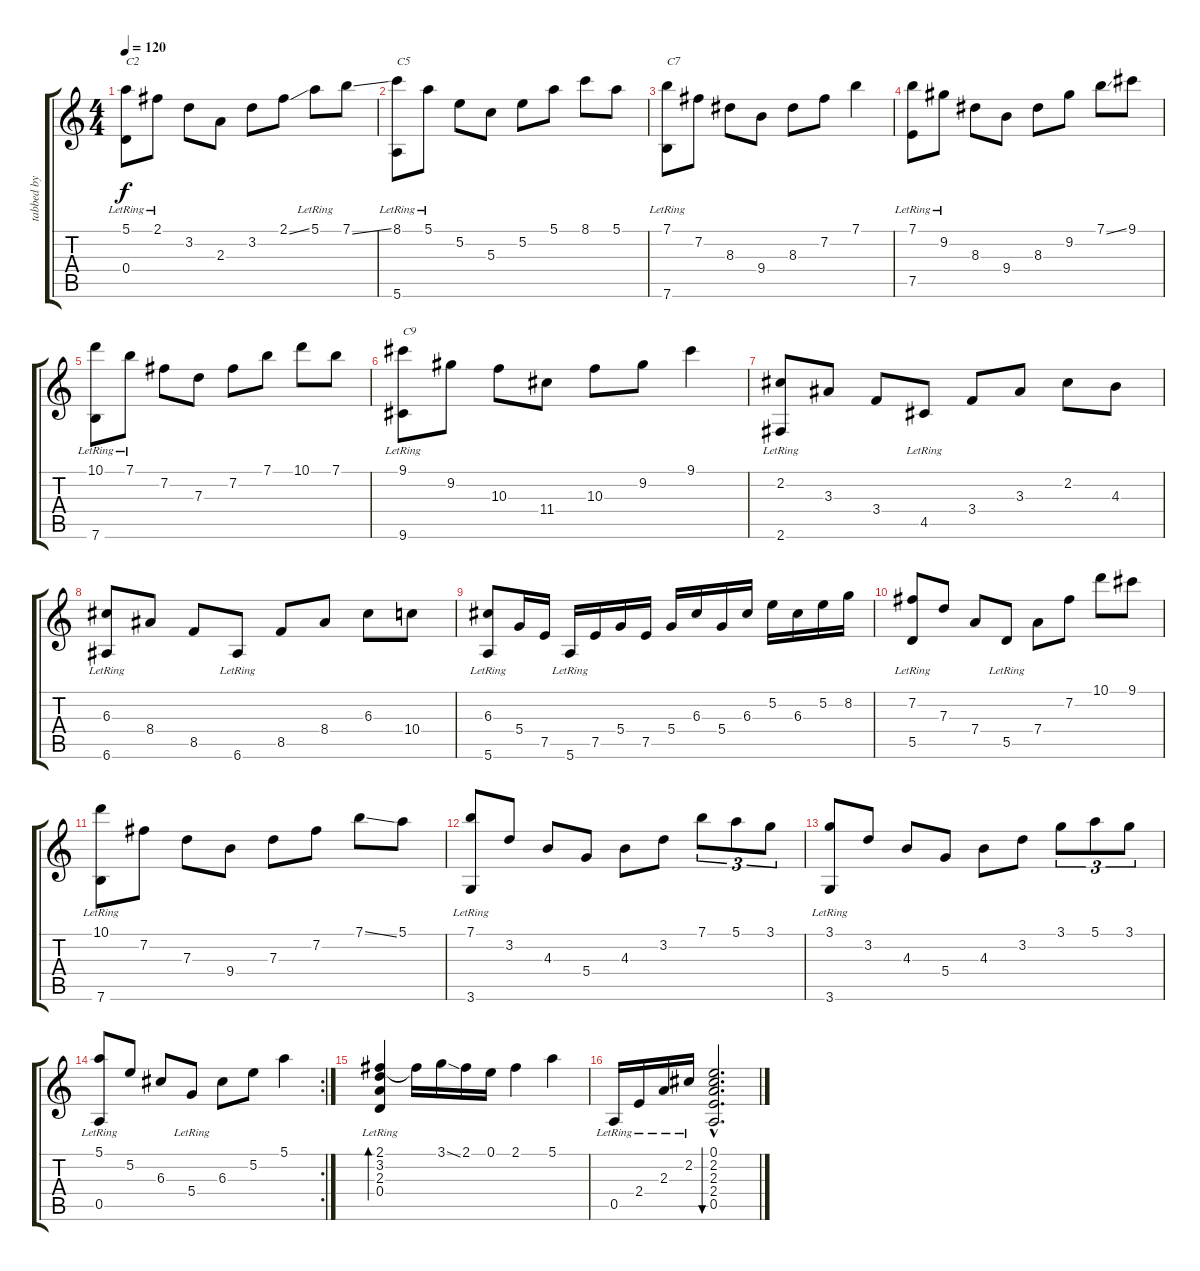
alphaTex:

\track ("tabbed by Bin Sun" "tabbed by ") {instrument acousticguitarnylon}
\staff {score tabs}
\tuning (E4 B3 G3 D3 A2 E2) {hide}
\ts (4 4)
\tempo 120
\clef g2
\ks c
(5.1{lr} 0.4{lr}).8{txt "C2" dy f} 2.1{lr}.8 3.2.8 2.3.8 3.2.8 2.1{ss}.8 5.1{lr}.8 7.1{ss}.8 |
(8.1 5.6{lr}).8{txt "C5"} 5.1{lr}.8 5.2.8 5.3.8 5.2.8 5.1.8 8.1.8 5.1.8 |
(7.1{lr} 7.6{lr}).8{txt "C7"} 7.2.8 8.3.8 9.4.8 8.3.8 7.2.8 7.1.4 |
(7.1{lr} 7.5{lr}).8 9.2{lr}.8 8.3.8 9.4.8 8.3.8 9.2.8 7.1{ss}.8 9.1.8 |
(10.1 7.6{lr}).8 7.1{lr}.8 7.2.8 7.3.8 7.2.8 7.1.8 10.1.8 7.1.8 |
(9.1{lr} 9.6{lr}).8{txt "C9"} 9.2.8 10.3.8 11.4.8 10.3.8 9.2.8 9.1.4 |
(2.2{lr} 2.6{lr}).8 3.3.8 3.4.8 4.5{lr}.8 3.4.8 3.3.8 2.2.8 4.3.8 |
(6.3{lr} 6.6{lr}).8 8.4.8 8.5.8 6.6{lr}.8 8.5.8 8.4.8 6.3.8 10.4.8 |
(6.3{lr} 5.6{lr}).8 5.4.16 7.5.16 5.6{lr}.16 7.5.16 5.4.16 7.5.16 5.4.16 6.3.16 5.4.16 6.3.16 5.2.16 6.3.16 5.2.16 8.2.16 |
(7.2{lr} 5.5{lr}).8 7.3.8 7.4.8 5.5{lr}.8 7.4.8 7.2.8 10.1.8 9.1.8 |
(10.1{lr} 7.6{lr}).8 7.2.8 7.3.8 9.4.8 7.3.8 7.2.8 7.1{ss}.8 5.1.8 |
(7.1{lr} 3.6{lr}).8 3.2.8 4.3.8 5.4.8 4.3.8 3.2.8 7.1.8{tu (3 2)} 5.1.8{tu (3 2)} 3.1.8{tu (3 2)} |
(3.1{lr} 3.6{lr}).8 3.2.8 4.3.8 5.4.8 4.3.8 3.2.8 3.1.8{tu (3 2)} 5.1.8{tu (3 2)} 3.1.8{tu (3 2)} |
\rc 2
(5.1{lr} 0.5{lr}).8 5.2.8 6.3.8 5.4{lr}.8 6.3.8 5.2.8 5.1.4 |
(2.1{lr} 3.2{lr} 2.3{lr} 0.4{lr}).4{bd 480} 2.1{t}.16 3.1{ss}.16 2.1.16 0.1.16 2.1.4 5.1.4 |
0.5{lr}.16 2.4{lr}.16 2.3{lr}.16 2.2{lr}.16 (0.1{hac} 2.2{hac} 2.3{hac} 2.4{hac} 0.5{hac}).2{d bu 480}
